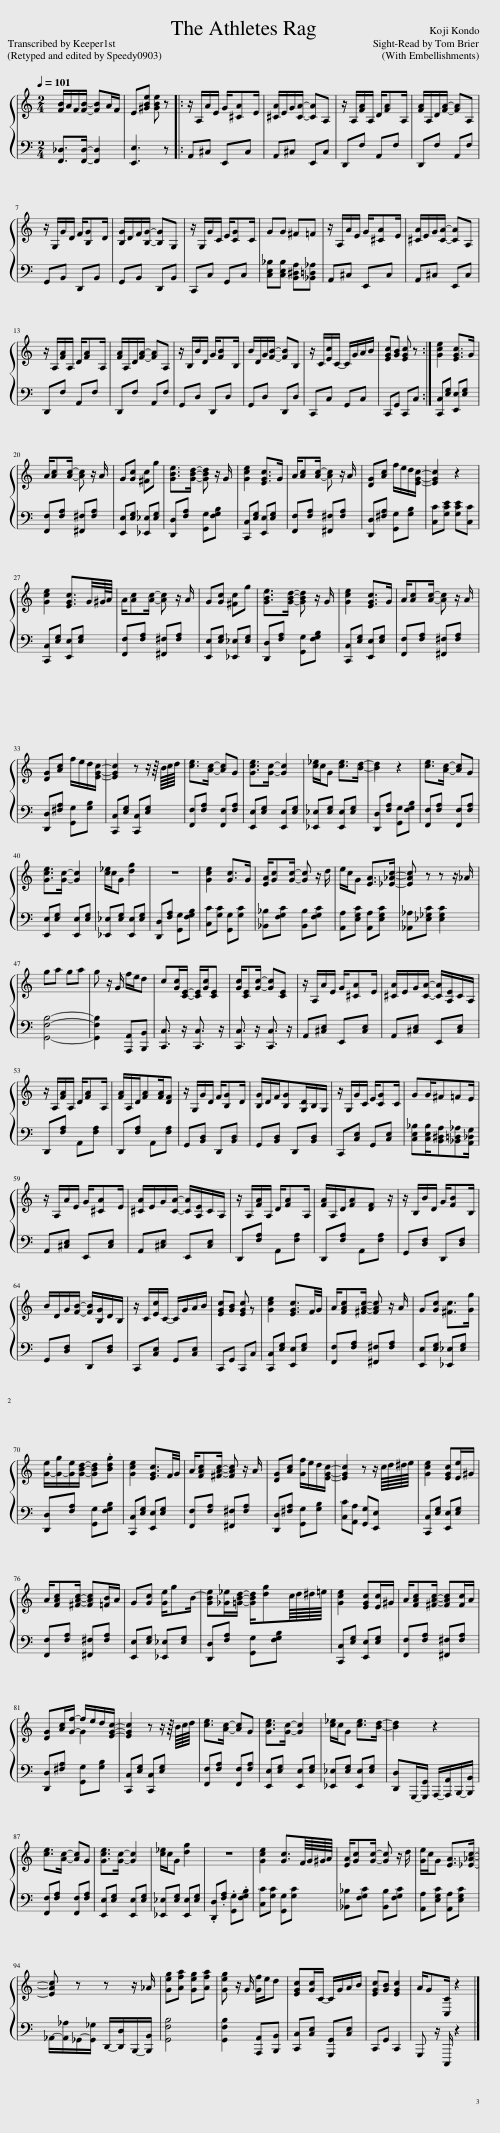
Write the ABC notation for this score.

X:1
%%score { ( 1 3 ) | 2 }
L:1/8
Q:1/4=101
M:2/4
I:linebreak $
K:C
V:1 treble
V:3 treble
V:2 bass
V:1
 [FB]/A/F/[FB]/- [FB]A/F/ | E[^GBe] [GBe] z |: z/ A,/A/E/ G/[^CA]E/ | [^CA]/E/G/[CA]/- [CA]A, | z/ A,/[FA]/A,/ D/[FA]A,/ | %5
 [FA]/A,/D/[FA]/- [FA]A, |$ z/ G,/G/D/ F/[B,G]D/ | [B,G]/D/F/[B,G]/- [B,G]G, | z/ G,/G/C/ E/[CG]C/ | GG ^F=F | %10
 z/ A,/A/E/ G/[^CA]E/ | [^CA]/E/G/[CA]/- [CA]A, |$ z/ A,/[FA]/A,/ D/[FA]A,/ | [FA]/A,/D/[FA]/- [FA]A, | z/ B,/B/D/ G/[FB]B,/ | %15
 B/D/G/[FB]/- [FB]B, | z/ C/[Ec]/C/- C/G/A/B/ | [EGc][GB] [EGc] z :| [Gce]2 [EGc]>G |$ A/[Ac][Ac]/- [Ac] z/ A/ | %20
 G[Gc] [^Fc]g | [GBe]>[GBd]- [GBd] z/ G/ | [Gce]2 [EGc]>G | A/[Ac][Ac]/- [Ac] z/ A/ | [DG][Ac] f/e/d/[EGc]/- | %25
 [EGc]2 z2 |$ [Gce]2 [EGc]3/2G/4^G/8A/8 | A/[Ac][Ac]/- [Ac] z/ A/ | G[Gc] [^Fc]g | [GBe]>[GBd]- [GBd] z/ G/ | %30
 [Gce]2 [EGc]>G | A/[Ac][Ac]/- [Ac] z/ A/ |$ [DG][Ac] f/e/d/[EGc]/- | [EGc]2 z z/ z/8 B/8c/8d/8 | [ce]>[Ac]- [Ac]G | %35
 [Gce]>[Gc]- [Gc]2 | [c_e]/c/G [ce]>[Bd]- | [Bd]2 z2 | [ce]>[Ac]- [Ac]G |$ [Gce]>[Gc]- [Gc]2 | %40
 [c_e]/c/G [dg]2 | z4 | [Gce]2 [Gc]>G | [EA]/[Gc][Gc]/- [Gc] z/ d/ | e/c/G [EA]>[_E_Ac]- | %45
 [EAc] z z z/ _A/ |$ ga ga | g z/ G/ f/e/d | c[Gc]/[CE]/- [CE]/[Gc]/[CE] | [Gc]/[CE][Gc]/- [Gc][CE] | %50
 z/ A,/A/E/ G/[^CA]E/ | [^CA]/E/G/[CA]/- [CA]/[A,E]/C/A,/ |$ z/ A,/[FA]/A,/ D/[FA]A,/ | [FA]/A,/D/[FA][FA]/[DF] | z/ G,/G/D/ F/[B,G]D/ | %55
 [B,G]/D/F/[B,G][G,D]/B,/G,/ | z/ G,/G/C/ E/[CG]C/ | GG/^F=FE/ |$ z/ A,/A/E/ G/[^CA]E/ | [^CA]/E/G/[CA]/- [CA]/[A,E]/C/A,/ | %60
 z/ A,/[FA]/A,/ D/[FA]A,/ | [FA]/A,/D/[FA][DF] z/ | z/ B,/B/D/ G/[FB]B,/ |$ B/D/G/[FB]/- [FB]/[B,G]/D/B,/ | z/ C/[Ec]/C/- C/G/A/B/ | %65
 [EGc][GB] [EGc] z | [Gce]2 [EGc]3/2F/4G/4 | A/[FAc][^FAc]/- [FAc] z/ A/ | G[Gc] [^Fc]>[Gg] |$ [G-e]/[G-g]/[Ge]/[GBd]/- [GBd].[Bdg] | %70
 [Gce]2 [EGc]3/2F/4G/4 | A/[FAc][^FAc]/- [FAc] z/ A/ | [DG][Ac] [Gf]/e/d/[EGc]/- | [EGc]2 z z/ c/8d/8^d/8e/8 | [Gce]2 [EGc][Ee]/^G/ |$ %75
 A/[FAc][^FAc]/- [FAc][=FB]/A/ | G[Gc] [Ge]/gB/- | [GBe][_G_e]/[=GBd]/- [GBd]/[dg]c/8d/8^d/8=e/8 | [Gce]2 [EGc][Ec]/^G/ | A/[FAc][^FAc]/- [FAc][Fc]/A/ |$ %80
 [DG][Ac]/[Gf]/- f/e/d/[EGc]/- | [EGc]2 z z/ z/8 B/8c/8d/8 | [ce]>[Ac]- [Ac]G | [Gce]>[Gc]- [Gc]2 | [c_e]/c/G [ce]>[Bd]- | %85
 [Bd]2 z2 |$ [ce]>[Ac]- [Ac]G | [Gce]>[Gc]- [Gc]2 | [c_e]/c/G [dg]2 | z4 | %90
 [Gce]2 [Gc]3/2F/8G/8^G/8A/8 | [EA]/[Gc][Gc]/- [Gc] z/ d/ | [Ge]/c/G [EA]>[_E_Ac]- |$ [EAc] z z z/ _A/ | [Geg][Afa] [Geg][Afa] | %95
 [Geg] z/ G/ [Gf]/e/d | [EGc][Gc]/C/- C/G/A/B/ | [EGc][GB] [EGc]2 | A/G[C,C]/ z2 |] %99
V:2
 [F,,_D,]>[F,,D,]- [F,,D,]2 | [E,,E,]3 z |: A,,^C, E,,C, | A,,^C, E,,C, | D,,F, A,,F, | %5
 D,,F, A,,F, |$ G,,B,, D,,B,, | G,,B,, D,,B,, | C,,C, G,,C, | [C,E,_B,][C,E,B,] [B,,^D,A,][_B,,=D,_A,] | %10
 A,,^C, E,,C, | A,,^C, E,,C, |$ D,,F, A,,F, | D,,F, A,,F, | G,,D, D,,D, | %15
 G,,D, D,,D, | C,,C, G,,C, | C,,G,, C,,C, :| [C,,C,][E,G,] [E,,E,][E,G,] |$ [F,,F,][F,A,] [^F,,^F,][F,A,] | %20
 [E,,E,][E,G,] [_E,,_E,][E,G,] | [D,,D,][F,A,] [G,,G,][F,G,B,] | [C,,C,][E,G,] [E,,E,][E,G,] | [F,,F,][F,A,] [^F,,^F,][F,A,] | [D,,D,][^F,A,] [G,,G,][G,B,] | %25
 [C,C][G,CE] [G,CE][C,C] |$ [C,,C,][E,G,] [E,,E,][E,G,] | [F,,F,][F,A,] [^F,,^F,][F,A,] | [E,,E,][E,G,] [_E,,_E,][E,G,] | [D,,D,][F,A,] [G,,G,][F,G,B,] | %30
 [C,,C,][E,G,] [E,,E,][E,G,] | [F,,F,][F,A,] [^F,,^F,][F,A,] |$ [D,,D,][^F,A,] [G,,G,][G,B,] | [C,,C,][E,G,] [C,,C,][E,G,] | [F,,F,][F,A,] [F,,F,][F,A,] | %35
 [E,,E,][E,G,] [E,,E,][E,G,] | [_E,,_E,][E,G,] [E,,E,][E,G,] | [D,,D,][F,A,] [G,,G,][F,G,B,] | [F,,F,][F,A,] [F,,F,][F,A,] |$ [E,,E,][E,G,] [E,,E,][E,G,] | %40
 [_E,,_E,][E,G,] [E,,E,][E,G,] | [D,,D,][F,A,] [G,,G,][F,G,B,] | [C,C][G,C] [G,,G,][G,C] | [_B,,_B,][F,G,C] [B,,B,][F,G,C] | [A,,A,][E,G,C] [A,,A,][E,G,C] | %45
 [_A,,_A,][_E,_G,C] [E,G,C]2 |$ [G,,F,B,]4- | [G,,F,B,]2 [A,,,A,,][B,,,B,,] | [C,,C,]3/2 z/ [C,,C,]3/2 z/ | [C,,C,]3/2 z/ [C,,C,]3/2 z/ | %50
 A,,[^C,E,] E,,[C,E,] | A,,[^C,E,] E,,[C,E,] |$ D,,[F,A,] A,,[F,A,] | D,,[F,A,] A,,[F,A,] | G,,[B,,D,] D,,[B,,D,] | %55
 G,,[B,,D,] D,,[B,,D,] | C,,[C,E,] G,,[C,E,] | [C,E,_B,][C,E,B,]/[B,,^D,A,][_B,,=D,_A,][A,,_D,G,]/ |$ A,,[^C,E,] E,,[C,E,] | A,,[^C,E,] E,,[C,E,] | %60
 D,,[F,A,] A,,[F,A,] | D,,[F,A,] A,,[F,A,] | G,,[D,F,] D,,[D,F,] |$ G,,[D,F,] D,,[D,F,] | C,,[C,E,] G,,[C,E,] | %65
 C,,G,, C,,C, | [C,,C,][E,G,] [E,,E,][E,G,] | [F,,F,][F,A,] [^F,,^F,][F,A,] | [E,,E,][E,G,] [_E,,_E,][E,G,] |$ [D,,D,][F,A,] [G,,G,][F,G,B,] | %70
 [C,,C,][E,G,] [E,,E,][E,G,] | [F,,F,][F,A,] [^F,,^F,][F,A,] | [D,,D,][^F,A,] [G,,G,][G,B,] | [C,C][A,,A,] [G,,G,][E,,E,] | [C,,C,][E,G,] [E,,E,][E,G,] |$ %75
 [F,,F,][F,A,] [^F,,^F,][F,A,] | [E,,E,][E,G,] [_E,,_E,][E,G,] | [D,,D,][F,A,] [G,,G,][F,G,B,] | [C,,C,][E,G,] [E,,E,][E,G,] | [F,,F,][F,A,] [^F,,^F,][F,A,] |$ %80
 [D,,D,][^F,A,] [G,,G,][G,B,] | [C,,C,][E,G,] [C,,C,][E,G,] | [F,,F,][F,A,] [F,,F,][F,A,] | [E,,E,][E,G,] [E,,E,][E,G,] | [_E,,_E,][E,G,] [E,,E,][E,G,] | %85
 [D,,D,]G,,,/-[G,,,G,,]/ A,,,/-[A,,,A,,]/B,,,/-[B,,,B,,]/ |$ [F,,F,][F,A,] [F,,F,][F,A,] | [E,,E,][E,G,] [E,,E,][E,G,] | [_E,,_E,][E,G,] [E,,E,][E,G,] | .[D,,D,].[F,A,] .[G,,G,].[F,G,B,] | %90
 [C,C][G,C] [G,,G,][G,C] | [_B,,_B,][F,G,C] [B,,B,][F,G,C] | [A,,A,][E,G,C] [A,,A,][E,G,C] |$ _A,,/-[A,,_A,]/_G,,/-[G,,_G,]/ D,,/-[D,,D,]/B,,,/-[B,,,B,,]/ | [G,,F,B,]4 | %95
 [G,,F,B,]2 [A,,,A,,][B,,,B,,] | [C,,C,][C,E,] [G,,,G,,][C,E,] | C,,G,, C,,2 | G,,, z/ C,,,/ z2 |] %99
V:3
 x4 | x4 |: x4 | x4 | x4 | %5
 x4 |$ x4 | x4 | x4 | x4 | %10
 x4 | x4 |$ x4 | x4 | x4 | %15
 x4 | x4 | x4 :| x4 |$ x4 | %20
 x4 | x4 | x4 | x4 | x4 | %25
 x4 |$ x4 | x4 | x4 | x4 | %30
 x4 | x4 |$ x4 | x4 | x4 | %35
 x4 | x4 | x4 | x4 |$ x4 | %40
 x4 | x4 | x4 | x4 | x4 | %45
 x4 |$ x4 | x4 | x4 | x4 | %50
 x4 | x4 |$ x4 | x4 | x4 | %55
 x4 | x4 | x4 |$ x4 | x4 | %60
 x4 | x4 | x4 |$ x4 | x4 | %65
 x4 | x4 | x4 | x4 |$ x4 | %70
 x4 | x4 | x4 | x4 | x4 |$ %75
 x4 | x4 | x4 | x4 | x4 |$ %80
 x2 G2 | x4 | x4 | x4 | x4 | %85
 x4 |$ x4 | x4 | x4 | x4 | %90
 x4 | x4 | x4 |$ x4 | x4 | %95
 x4 | x4 | x4 | x4 |] %99
